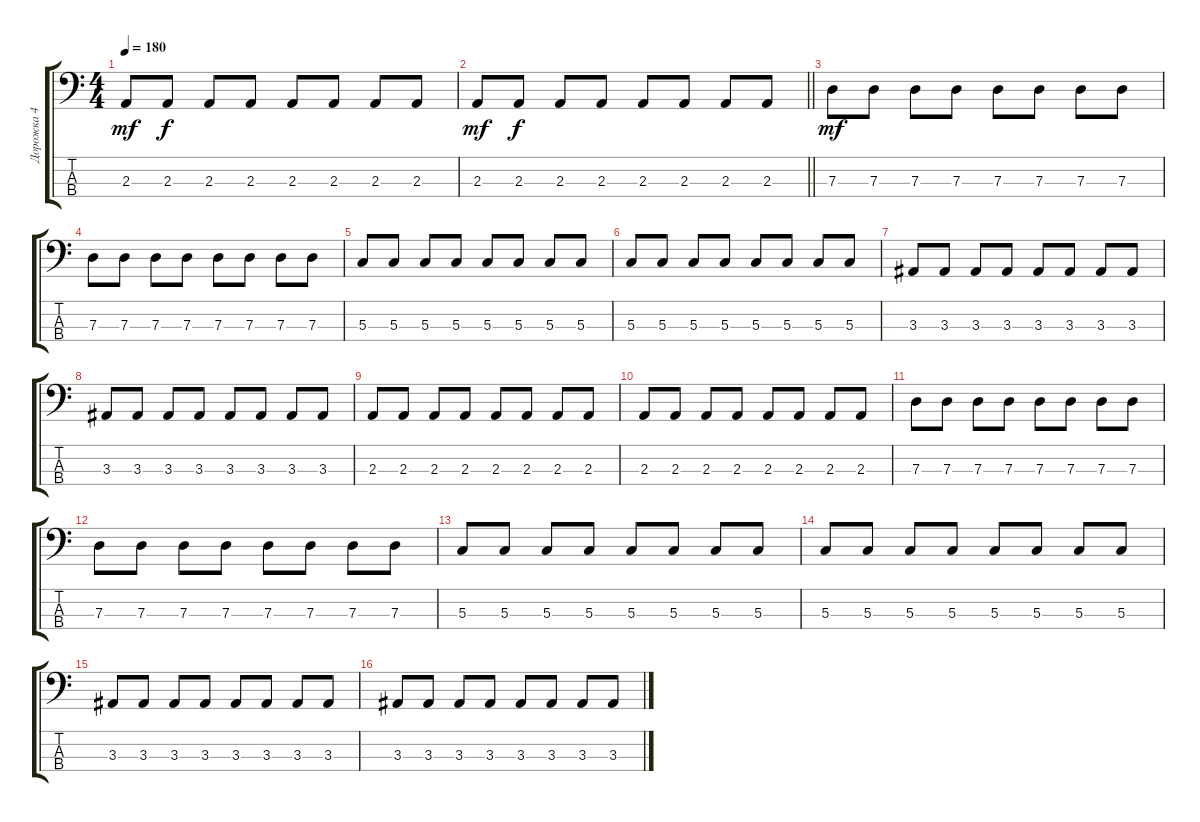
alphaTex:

\track ("Дорожка 4" "Дорожка 4") {instrument electricbasspick}
\staff {score tabs}
\tuning (F2 C2 G1 C1) {hide}
\ts (4 4)
\tempo 180
\clef f4
\ks c
2.3.8{dy mf} 2.3.8{dy f} 2.3.8 2.3.8 2.3.8 2.3.8 2.3.8 2.3.8 |
\barLineRight lightlight
2.3.8{dy mf} 2.3.8{dy f} 2.3.8 2.3.8 2.3.8 2.3.8 2.3.8 2.3.8 |
\section ("" "")
7.3.8{dy mf} 7.3.8 7.3.8 7.3.8 7.3.8 7.3.8 7.3.8 7.3.8 |
7.3.8 7.3.8 7.3.8 7.3.8 7.3.8 7.3.8 7.3.8 7.3.8 |
5.3.8 5.3.8 5.3.8 5.3.8 5.3.8 5.3.8 5.3.8 5.3.8 |
5.3.8 5.3.8 5.3.8 5.3.8 5.3.8 5.3.8 5.3.8 5.3.8 |
3.3.8 3.3.8 3.3.8 3.3.8 3.3.8 3.3.8 3.3.8 3.3.8 |
3.3.8 3.3.8 3.3.8 3.3.8 3.3.8 3.3.8 3.3.8 3.3.8 |
2.3.8 2.3.8 2.3.8 2.3.8 2.3.8 2.3.8 2.3.8 2.3.8 |
2.3.8 2.3.8 2.3.8 2.3.8 2.3.8 2.3.8 2.3.8 2.3.8 |
7.3.8 7.3.8 7.3.8 7.3.8 7.3.8 7.3.8 7.3.8 7.3.8 |
7.3.8 7.3.8 7.3.8 7.3.8 7.3.8 7.3.8 7.3.8 7.3.8 |
5.3.8 5.3.8 5.3.8 5.3.8 5.3.8 5.3.8 5.3.8 5.3.8 |
5.3.8 5.3.8 5.3.8 5.3.8 5.3.8 5.3.8 5.3.8 5.3.8 |
3.3.8 3.3.8 3.3.8 3.3.8 3.3.8 3.3.8 3.3.8 3.3.8 |
3.3.8 3.3.8 3.3.8 3.3.8 3.3.8 3.3.8 3.3.8 3.3.8
